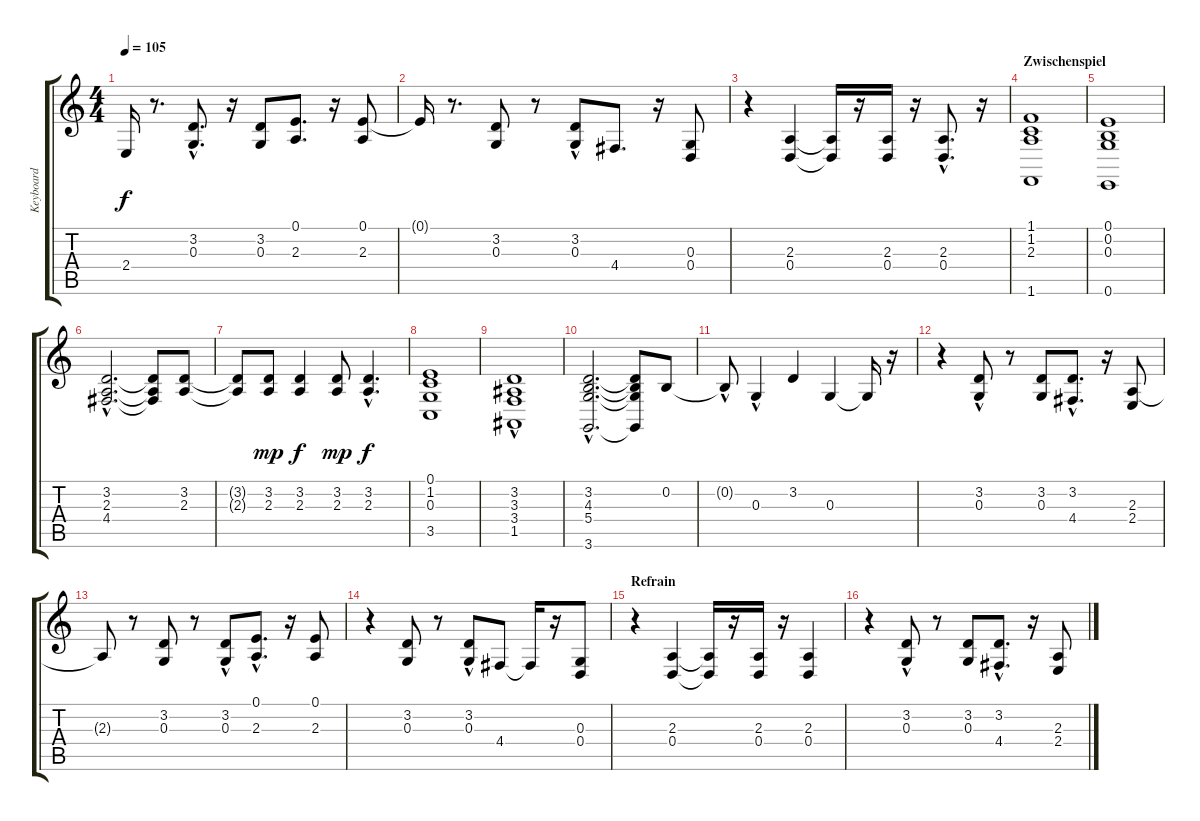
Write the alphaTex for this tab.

\track ("Keyboard" "Keyboard") {instrument electricpiano2}
\staff {score tabs}
\tuning (E4 B3 G3 D3 A2 E2) {hide}
\ts (4 4)
\tempo 105
\clef g2
\ks c
2.4{t}.16{dy f} r.8{d} (3.2{hac} 0.3{hac}).8{d} r.16 (3.2 0.3).8 (0.1 2.3).8{d} r.16 (0.1 2.3).8 |
0.1{t}.16 r.8{d} (3.2 0.3).8 r.8 (3.2 0.3{hac}).8 4.4.8{d} r.16 (0.3 0.4).8 |
r.4 (2.3 0.4).4 (2.3{t} 0.4{t}).16 r.16 (2.3 0.4).16 r.16 (2.3{hac} 0.4{hac}).8{d} r.16 |
\section ("" "Zwischenspiel")
(1.1 1.2 2.3 1.6).1 |
(0.1 0.2 0.3 0.6).1 |
(3.2{hac} 2.3{hac} 4.4{hac}).2{d} (3.2{t} 2.3{t} 4.4{t}).8 (3.2 2.3).8 |
(3.2{t} 2.3{t}).8 (3.2 2.3).8{dy mp} (3.2 2.3).4{dy f} (3.2 2.3).8{dy mp} (3.2{hac} 2.3{hac}).4{d dy f} |
(0.1 1.2 0.3 3.5).1 |
(3.2{hac} 3.3{hac} 3.4{hac} 1.5).1 |
(3.2{hac} 4.3{hac} 5.4{hac} 3.6{hac}).2{d} (3.2{t} 4.3{t} 5.4{t} 3.6{t}).8 0.2.8 |
0.2{hac t}.8 0.3{hac}.4 3.2.4 0.3.4 0.3{t}.16 r.16 |
r.4 (3.2{hac} 0.3).8 r.8 (3.2 0.3).8 (3.2{hac} 4.4{hac}).8{d} r.16 (2.3 2.4).8 |
2.3{t}.8 r.8 (3.2 0.3).8 r.8 (3.2{hac} 0.3).8 (0.1{hac} 2.3{hac}).8{d} r.16 (0.1 2.3).8 |
r.4 (3.2 0.3).8 r.8 (3.2 0.3{hac}).8 4.4.8 4.4{t}.16 r.16 (0.3 0.4).8 |
\section ("" "Refrain")
r.4 (2.3 0.4).4 (2.3{t} 0.4{t}).16 r.16 (2.3 0.4).16 r.16 (2.3 0.4).4 |
r.4 (3.2{hac} 0.3).8 r.8 (3.2 0.3).8 (3.2{hac} 4.4{hac}).8{d} r.16 (2.3 2.4).8
